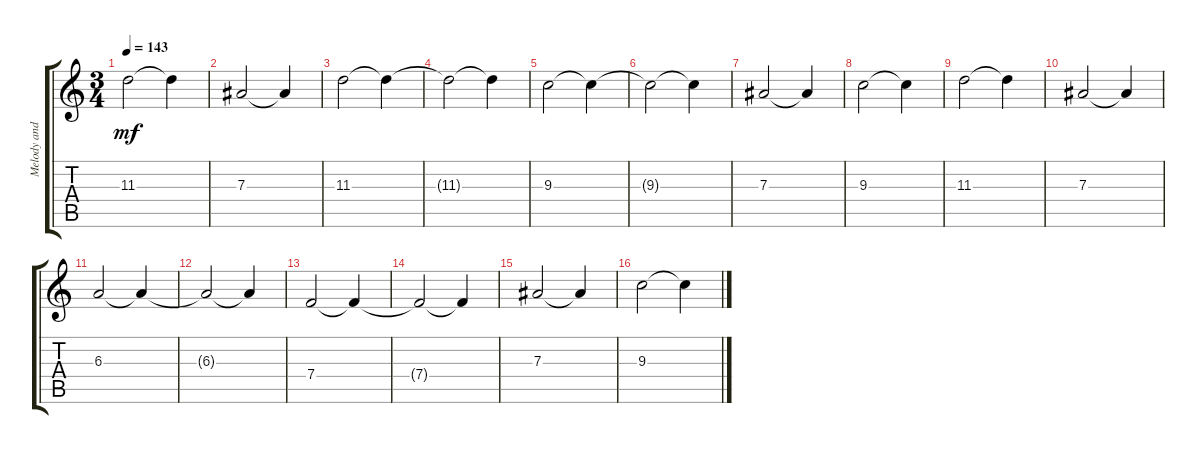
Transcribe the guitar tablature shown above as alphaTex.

\track ("Melody and Vocal" "Melody and") {instrument electricguitarclean}
\staff {score tabs}
\tuning (C4 G3 Eb3 Bb2 F2 C2) {hide}
\ts (3 4)
\tempo 143
\clef g2
\ks c
11.3.2{dy mf} 11.3{t}.4 |
7.3.2 7.3{t}.4 |
11.3.2 11.3{t}.4 |
11.3{t}.2 11.3{t}.4 |
9.3.2 9.3{t}.4 |
9.3{t}.2 9.3{t}.4 |
7.3.2 7.3{t}.4 |
9.3.2 9.3{t}.4 |
11.3.2 11.3{t}.4 |
7.3.2 7.3{t}.4 |
6.3.2 6.3{t}.4 |
6.3{t}.2 6.3{t}.4 |
7.4.2 7.4{t}.4 |
7.4{t}.2 7.4{t}.4 |
7.3.2 7.3{t}.4 |
9.3.2 9.3{t}.4
